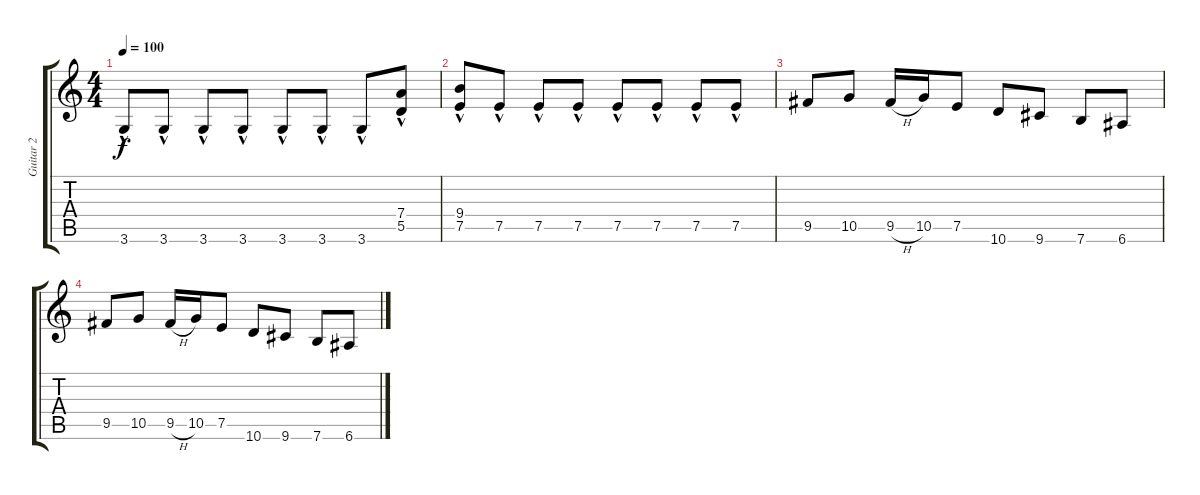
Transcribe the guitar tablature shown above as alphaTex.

\track ("Guitar 2" "Guitar 2") {instrument distortionguitar}
\staff {score tabs}
\tuning (E4 B3 G3 D3 A2 E2) {hide}
\ts (4 4)
\tempo 100
\clef g2
\ks c
3.6{hac}.8{dy f} 3.6{hac}.8 3.6{hac}.8 3.6{hac}.8 3.6{hac}.8 3.6{hac}.8 3.6{hac}.8 (7.4{hac} 5.5{hac}).8 |
(9.4{hac} 7.5{hac}).8 7.5{hac}.8 7.5{hac}.8 7.5{hac}.8 7.5{hac}.8 7.5{hac}.8 7.5{hac}.8 7.5{hac}.8 |
9.5.8 10.5.8 9.5{h}.16 10.5.16 7.5.8 10.6.8 9.6.8 7.6.8 6.6.8 |
9.5.8 10.5.8 9.5{h}.16 10.5.16 7.5.8 10.6.8 9.6.8 7.6.8 6.6.8
